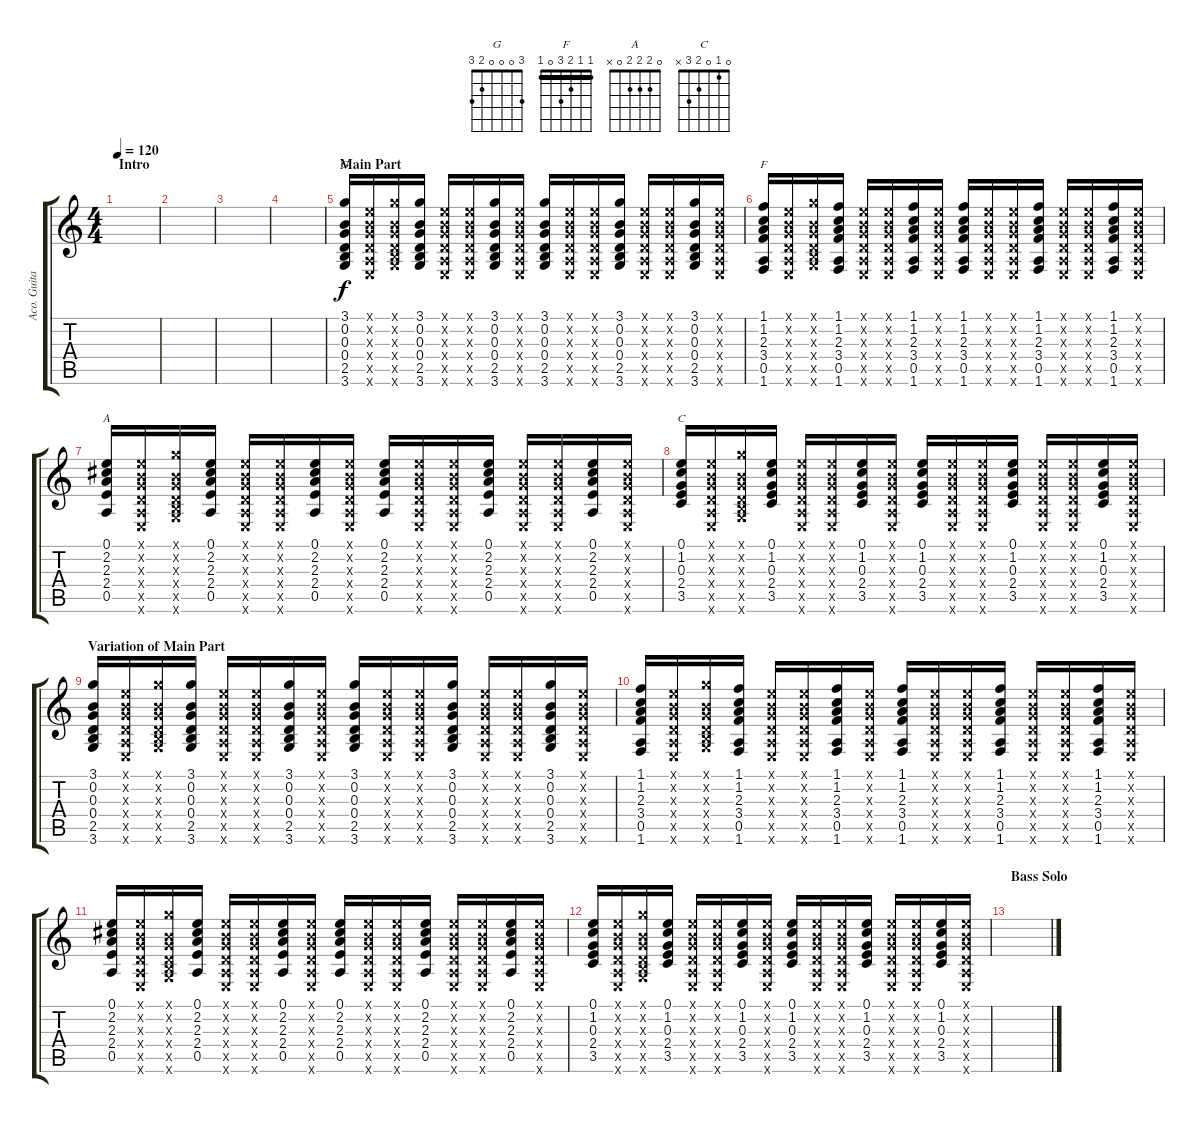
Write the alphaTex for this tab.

\track ("Aco. Guitar" "Aco. Guita") {instrument acousticguitarsteel}
\staff {score tabs}
\tuning (E4 B3 G3 D3 A2 E2) {hide}
\chord ("G" 3 0 0 0 2 3)
\chord ("F" 1 1 2 3 0 1) {barre 1}
\chord ("A" 0 2 2 2 0 x)
\chord ("C" 0 1 0 2 3 x)
\ts (4 4)
\section ("" "Intro")
\tempo 120
\clef g2
\ks c
|
|
|
|
\section ("" "Main Part")
(3.1 0.2 0.3 0.4 2.5 3.6).16{ch "G"} (0.1{x} 0.2{x} 0.3{x} 0.4{x} 0.5{x} 0.6{x}).16 (3.1{x} 0.2{x} 0.3{x} 0.4{x} 2.5{x} 3.6{x}).16 (3.1 0.2 0.3 0.4 2.5 3.6).16 (0.1{x} 0.2{x} 0.3{x} 0.4{x} 0.5{x} 0.6{x}).16 (0.1{x} 0.2{x} 0.3{x} 0.4{x} 0.5{x} 0.6{x}).16 (3.1 0.2 0.3 0.4 2.5 3.6).16 (0.1{x} 0.2{x} 0.3{x} 0.4{x} 0.5{x} 0.6{x}).16 (3.1 0.2 0.3 0.4 2.5 3.6).16 (0.1{x} 0.2{x} 0.3{x} 0.4{x} 0.5{x} 0.6{x}).16 (0.1{x} 0.2{x} 0.3{x} 0.4{x} 0.5{x} 0.6{x}).16 (3.1 0.2 0.3 0.4 2.5 3.6).16 (0.1{x} 0.2{x} 0.3{x} 0.4{x} 0.5{x} 0.6{x}).16 (0.1{x} 0.2{x} 0.3{x} 0.4{x} 0.5{x} 0.6{x}).16 (3.1 0.2 0.3 0.4 2.5 3.6).16 (0.1{x} 0.2{x} 0.3{x} 0.4{x} 0.5{x} 0.6{x}).16 |
(1.1 1.2 2.3 3.4 0.5 1.6).16{ch "F"} (0.1{x} 0.2{x} 0.3{x} 0.4{x} 0.5{x} 0.6{x}).16 (3.1{x} 0.2{x} 0.3{x} 0.4{x} 2.5{x} 3.6{x}).16 (1.1 1.2 2.3 3.4 0.5 1.6).16 (0.1{x} 0.2{x} 0.3{x} 0.4{x} 0.5{x} 0.6{x}).16 (0.1{x} 0.2{x} 0.3{x} 0.4{x} 0.5{x} 0.6{x}).16 (1.1 1.2 2.3 3.4 0.5 1.6).16 (0.1{x} 0.2{x} 0.3{x} 0.4{x} 0.5{x} 0.6{x}).16 (1.1 1.2 2.3 3.4 0.5 1.6).16 (0.1{x} 0.2{x} 0.3{x} 0.4{x} 0.5{x} 0.6{x}).16 (0.1{x} 0.2{x} 0.3{x} 0.4{x} 0.5{x} 0.6{x}).16 (1.1 1.2 2.3 3.4 0.5 1.6).16 (0.1{x} 0.2{x} 0.3{x} 0.4{x} 0.5{x} 0.6{x}).16 (0.1{x} 0.2{x} 0.3{x} 0.4{x} 0.5{x} 0.6{x}).16 (1.1 1.2 2.3 3.4 0.5 1.6).16 (0.1{x} 0.2{x} 0.3{x} 0.4{x} 0.5{x} 0.6{x}).16 |
(0.1 2.2 2.3 2.4 0.5).16{ch "A"} (0.1{x} 0.2{x} 0.3{x} 0.4{x} 0.5{x} 0.6{x}).16 (3.1{x} 0.2{x} 0.3{x} 0.4{x} 2.5{x} 3.6{x}).16 (0.1 2.2 2.3 2.4 0.5).16 (0.1{x} 0.2{x} 0.3{x} 0.4{x} 0.5{x} 0.6{x}).16 (0.1{x} 0.2{x} 0.3{x} 0.4{x} 0.5{x} 0.6{x}).16 (0.1 2.2 2.3 2.4 0.5).16 (0.1{x} 0.2{x} 0.3{x} 0.4{x} 0.5{x} 0.6{x}).16 (0.1 2.2 2.3 2.4 0.5).16 (0.1{x} 0.2{x} 0.3{x} 0.4{x} 0.5{x} 0.6{x}).16 (0.1{x} 0.2{x} 0.3{x} 0.4{x} 0.5{x} 0.6{x}).16 (0.1 2.2 2.3 2.4 0.5).16 (0.1{x} 0.2{x} 0.3{x} 0.4{x} 0.5{x} 0.6{x}).16 (0.1{x} 0.2{x} 0.3{x} 0.4{x} 0.5{x} 0.6{x}).16 (0.1 2.2 2.3 2.4 0.5).16 (0.1{x} 0.2{x} 0.3{x} 0.4{x} 0.5{x} 0.6{x}).16 |
(0.1 1.2 0.3 2.4 3.5).16{ch "C"} (0.1{x} 0.2{x} 0.3{x} 0.4{x} 0.5{x} 0.6{x}).16 (3.1{x} 0.2{x} 0.3{x} 0.4{x} 2.5{x} 3.6{x}).16 (0.1 1.2 0.3 2.4 3.5).16 (0.1{x} 0.2{x} 0.3{x} 0.4{x} 0.5{x} 0.6{x}).16 (0.1{x} 0.2{x} 0.3{x} 0.4{x} 0.5{x} 0.6{x}).16 (0.1 1.2 0.3 2.4 3.5).16 (0.1{x} 0.2{x} 0.3{x} 0.4{x} 0.5{x} 0.6{x}).16 (0.1 1.2 0.3 2.4 3.5).16 (0.1{x} 0.2{x} 0.3{x} 0.4{x} 0.5{x} 0.6{x}).16 (0.1{x} 0.2{x} 0.3{x} 0.4{x} 0.5{x} 0.6{x}).16 (0.1 1.2 0.3 2.4 3.5).16 (0.1{x} 0.2{x} 0.3{x} 0.4{x} 0.5{x} 0.6{x}).16 (0.1{x} 0.2{x} 0.3{x} 0.4{x} 0.5{x} 0.6{x}).16 (0.1 1.2 0.3 2.4 3.5).16 (0.1{x} 0.2{x} 0.3{x} 0.4{x} 0.5{x} 0.6{x}).16 |
\section ("" "Variation of Main Part")
(3.1 0.2 0.3 0.4 2.5 3.6).16 (0.1{x} 0.2{x} 0.3{x} 0.4{x} 0.5{x} 0.6{x}).16 (3.1{x} 0.2{x} 0.3{x} 0.4{x} 2.5{x} 3.6{x}).16 (3.1 0.2 0.3 0.4 2.5 3.6).16 (0.1{x} 0.2{x} 0.3{x} 0.4{x} 0.5{x} 0.6{x}).16 (0.1{x} 0.2{x} 0.3{x} 0.4{x} 0.5{x} 0.6{x}).16 (3.1 0.2 0.3 0.4 2.5 3.6).16 (0.1{x} 0.2{x} 0.3{x} 0.4{x} 0.5{x} 0.6{x}).16 (3.1 0.2 0.3 0.4 2.5 3.6).16 (0.1{x} 0.2{x} 0.3{x} 0.4{x} 0.5{x} 0.6{x}).16 (0.1{x} 0.2{x} 0.3{x} 0.4{x} 0.5{x} 0.6{x}).16 (3.1 0.2 0.3 0.4 2.5 3.6).16 (0.1{x} 0.2{x} 0.3{x} 0.4{x} 0.5{x} 0.6{x}).16 (0.1{x} 0.2{x} 0.3{x} 0.4{x} 0.5{x} 0.6{x}).16 (3.1 0.2 0.3 0.4 2.5 3.6).16 (0.1{x} 0.2{x} 0.3{x} 0.4{x} 0.5{x} 0.6{x}).16 |
(1.1 1.2 2.3 3.4 0.5 1.6).16 (0.1{x} 0.2{x} 0.3{x} 0.4{x} 0.5{x} 0.6{x}).16 (3.1{x} 0.2{x} 0.3{x} 0.4{x} 2.5{x} 3.6{x}).16 (1.1 1.2 2.3 3.4 0.5 1.6).16 (0.1{x} 0.2{x} 0.3{x} 0.4{x} 0.5{x} 0.6{x}).16 (0.1{x} 0.2{x} 0.3{x} 0.4{x} 0.5{x} 0.6{x}).16 (1.1 1.2 2.3 3.4 0.5 1.6).16 (0.1{x} 0.2{x} 0.3{x} 0.4{x} 0.5{x} 0.6{x}).16 (1.1 1.2 2.3 3.4 0.5 1.6).16 (0.1{x} 0.2{x} 0.3{x} 0.4{x} 0.5{x} 0.6{x}).16 (0.1{x} 0.2{x} 0.3{x} 0.4{x} 0.5{x} 0.6{x}).16 (1.1 1.2 2.3 3.4 0.5 1.6).16 (0.1{x} 0.2{x} 0.3{x} 0.4{x} 0.5{x} 0.6{x}).16 (0.1{x} 0.2{x} 0.3{x} 0.4{x} 0.5{x} 0.6{x}).16 (1.1 1.2 2.3 3.4 0.5 1.6).16 (0.1{x} 0.2{x} 0.3{x} 0.4{x} 0.5{x} 0.6{x}).16 |
(0.1 2.2 2.3 2.4 0.5).16 (0.1{x} 0.2{x} 0.3{x} 0.4{x} 0.5{x} 0.6{x}).16 (3.1{x} 0.2{x} 0.3{x} 0.4{x} 2.5{x} 3.6{x}).16 (0.1 2.2 2.3 2.4 0.5).16 (0.1{x} 0.2{x} 0.3{x} 0.4{x} 0.5{x} 0.6{x}).16 (0.1{x} 0.2{x} 0.3{x} 0.4{x} 0.5{x} 0.6{x}).16 (0.1 2.2 2.3 2.4 0.5).16 (0.1{x} 0.2{x} 0.3{x} 0.4{x} 0.5{x} 0.6{x}).16 (0.1 2.2 2.3 2.4 0.5).16 (0.1{x} 0.2{x} 0.3{x} 0.4{x} 0.5{x} 0.6{x}).16 (0.1{x} 0.2{x} 0.3{x} 0.4{x} 0.5{x} 0.6{x}).16 (0.1 2.2 2.3 2.4 0.5).16 (0.1{x} 0.2{x} 0.3{x} 0.4{x} 0.5{x} 0.6{x}).16 (0.1{x} 0.2{x} 0.3{x} 0.4{x} 0.5{x} 0.6{x}).16 (0.1 2.2 2.3 2.4 0.5).16 (0.1{x} 0.2{x} 0.3{x} 0.4{x} 0.5{x} 0.6{x}).16 |
(0.1 1.2 0.3 2.4 3.5).16 (0.1{x} 0.2{x} 0.3{x} 0.4{x} 0.5{x} 0.6{x}).16 (3.1{x} 0.2{x} 0.3{x} 0.4{x} 2.5{x} 3.6{x}).16 (0.1 1.2 0.3 2.4 3.5).16 (0.1{x} 0.2{x} 0.3{x} 0.4{x} 0.5{x} 0.6{x}).16 (0.1{x} 0.2{x} 0.3{x} 0.4{x} 0.5{x} 0.6{x}).16 (0.1 1.2 0.3 2.4 3.5).16 (0.1{x} 0.2{x} 0.3{x} 0.4{x} 0.5{x} 0.6{x}).16 (0.1 1.2 0.3 2.4 3.5).16 (0.1{x} 0.2{x} 0.3{x} 0.4{x} 0.5{x} 0.6{x}).16 (0.1{x} 0.2{x} 0.3{x} 0.4{x} 0.5{x} 0.6{x}).16 (0.1 1.2 0.3 2.4 3.5).16 (0.1{x} 0.2{x} 0.3{x} 0.4{x} 0.5{x} 0.6{x}).16 (0.1{x} 0.2{x} 0.3{x} 0.4{x} 0.5{x} 0.6{x}).16 (0.1 1.2 0.3 2.4 3.5).16 (0.1{x} 0.2{x} 0.3{x} 0.4{x} 0.5{x} 0.6{x}).16 |
\section ("" "Bass Solo")
